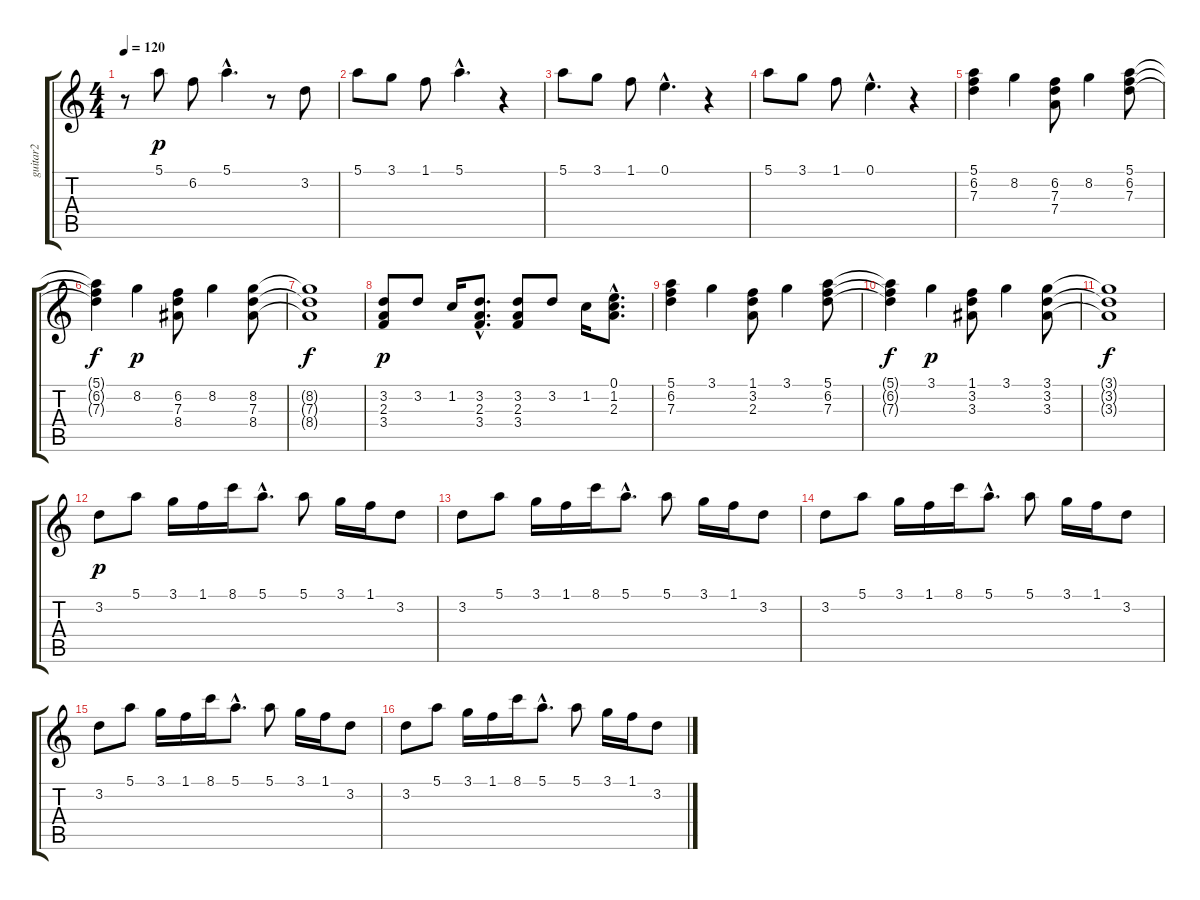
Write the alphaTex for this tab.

\track ("guitar2" "guitar2") {instrument distortionguitar}
\staff {score tabs}
\tuning (E4 B3 G3 D3 A2 E2) {hide}
\ts (4 4)
\tempo 120
\clef g2
\ks c
r.8{dy p} 5.1.8 6.2.8 5.1{hac}.4{d} r.8 3.2.8 |
5.1.8 3.1.8 1.1.8 5.1{hac}.4{d} r.4 |
5.1.8 3.1.8 1.1.8 0.1{hac}.4{d} r.4 |
5.1.8 3.1.8 1.1.8 0.1{hac}.4{d} r.4 |
(5.1 6.2 7.3).4 8.2.4 (6.2 7.3 7.4).8 8.2.4 (5.1 6.2 7.3).8 |
(5.1{t} 6.2{t} 7.3{t}).4{dy f} 8.2.4{dy p} (6.2 7.3 8.4).8 8.2.4 (8.2 7.3 8.4).8 |
(8.2{t} 7.3{t} 8.4{t}).1{dy f} |
(3.2 2.3 3.4).8{dy p} 3.2.8 1.2.16 (3.2{hac} 2.3{hac} 3.4{hac}).8{d} (3.2 2.3 3.4).8 3.2.8 1.2.16 (0.1{hac} 1.2{hac} 2.3{hac}).8{d} |
(5.1 6.2 7.3).4 3.1.4 (1.1 3.2 2.3).8 3.1.4 (5.1 6.2 7.3).8 |
(5.1{t} 6.2{t} 7.3{t}).4{dy f} 3.1.4{dy p} (1.1 3.2 3.3).8 3.1.4 (3.1 3.2 3.3).8 |
(3.1{t} 3.2{t} 3.3{t}).1{dy f} |
3.2.8{dy p} 5.1.8 3.1.16 1.1.16 8.1.16 5.1{hac}.8{d} 5.1.8 3.1.16 1.1.16 3.2.8 |
3.2.8 5.1.8 3.1.16 1.1.16 8.1.16 5.1{hac}.8{d} 5.1.8 3.1.16 1.1.16 3.2.8 |
3.2.8 5.1.8 3.1.16 1.1.16 8.1.16 5.1{hac}.8{d} 5.1.8 3.1.16 1.1.16 3.2.8 |
3.2.8 5.1.8 3.1.16 1.1.16 8.1.16 5.1{hac}.8{d} 5.1.8 3.1.16 1.1.16 3.2.8 |
3.2.8 5.1.8 3.1.16 1.1.16 8.1.16 5.1{hac}.8{d} 5.1.8 3.1.16 1.1.16 3.2.8
